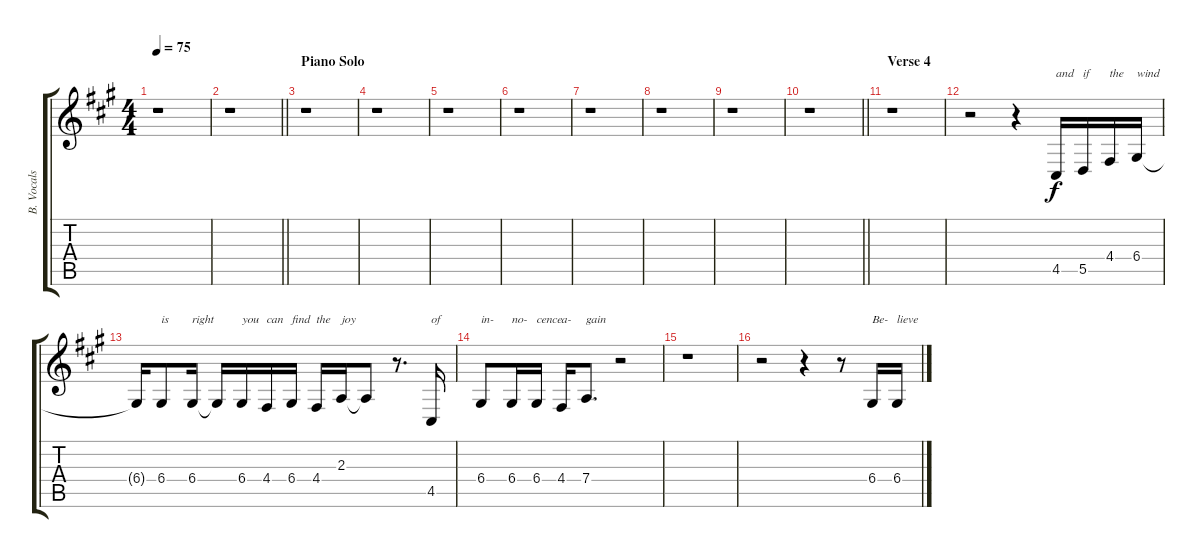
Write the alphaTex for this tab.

\track ("B. Vocals" "B. Vocals") {instrument altosax}
\staff {score tabs}
\tuning (E4 B3 G3 D3 A2 E2) {hide}
\ts (4 4)
\tempo 75
\clef g2
\ks f#minor
r.1{dy f} |
\barLineRight lightlight
r.1 |
\section ("" "Piano Solo")
r.1 |
r.1 |
r.1 |
r.1 |
r.1 |
r.1 |
r.1 |
\barLineRight lightlight
r.1 |
\section ("" "Verse 4")
r.1 |
r.2 r.4 4.5.16{txt "and"} 5.5.16{txt "if"} 4.4.16{txt "the"} 6.4.16{txt "wind"} |
6.4{t}.16 6.4.8{txt "is"} 6.4.16{txt "right"} 6.4{t}.16 6.4.16{txt "you"} 4.4.16{txt "can"} 6.4.16{txt "find"} 4.4.16{txt "the"} 2.3.16{txt "joy"} 2.3{t}.8 r.8{d} 4.5.16{txt "of"} |
6.4.8{txt "in-"} 6.4.16{txt "no-"} 6.4.16{txt "cence"} 4.4.16{txt "a-"} 7.4.8{d txt "gain"} r.2 |
r.1 |
r.2 r.4 r.8 6.4.16{txt "Be-"} 6.4.16{txt "lieve"}
